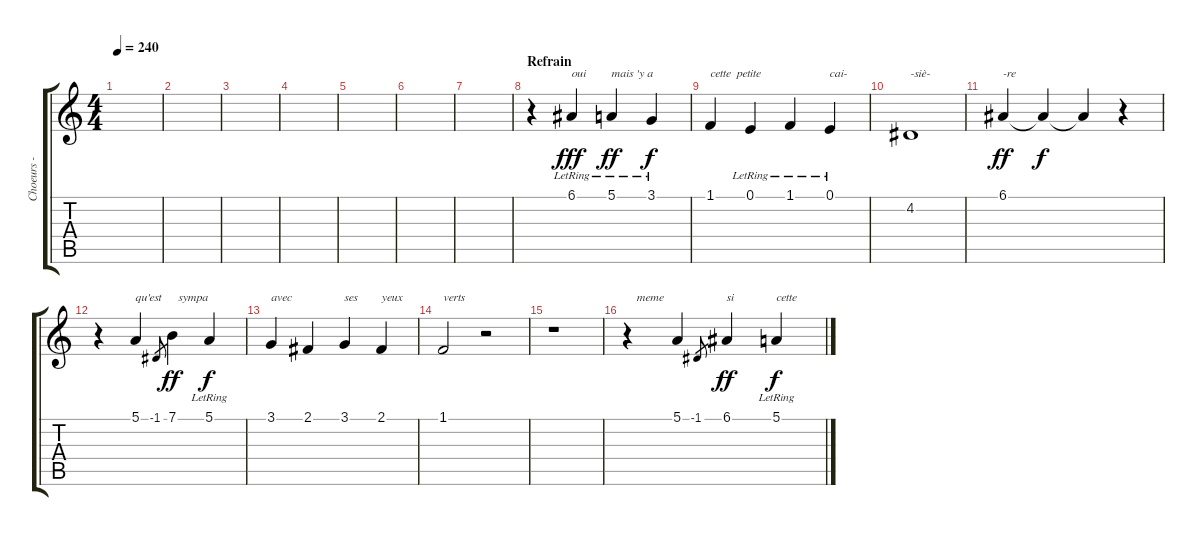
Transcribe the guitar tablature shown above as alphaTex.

\track ("Choeurs - Vlad et Yves" "Choeurs - ") {instrument lead2sawtooth}
\staff {score tabs}
\tuning (E4 B3 G3 D3 A2 E2) {hide}
\ts (4 4)
\tempo 240
\clef g2
\ks c
|
|
|
|
|
|
|
\section ("" "Refrain")
r.4 6.1{lr}.4{txt "oui" dy fff} 5.1{lr}.4{txt "mais 'y a" dy ff} 3.1{lr}.4{dy f} |
1.1.4{txt "cette  petite"} 0.1{lr}.4 1.1{lr}.4 0.1{lr}.4{txt "cai-"} |
4.2.1{txt "-siè-"} |
6.1.4{txt "-re" dy ff} 6.1{t}.4{dy f} 6.1{t}.4 r.4 |
r.4 5.1.4{txt "qu'est "} -1.1.8{gr} 7.1.4{txt "  sympa" dy ff} 5.1{lr}.4{dy f} |
3.1.4{txt "avec"} 2.1.4 3.1.4{txt "ses"} 2.1.4{txt "yeux"} |
1.1.2{txt "verts"} r.2 |
r.1 |
r.4{txt "   meme"} 5.1.4 -1.1.8{gr} 6.1.4{txt "si" dy ff} 5.1{lr}.4{txt "cette" dy f}
